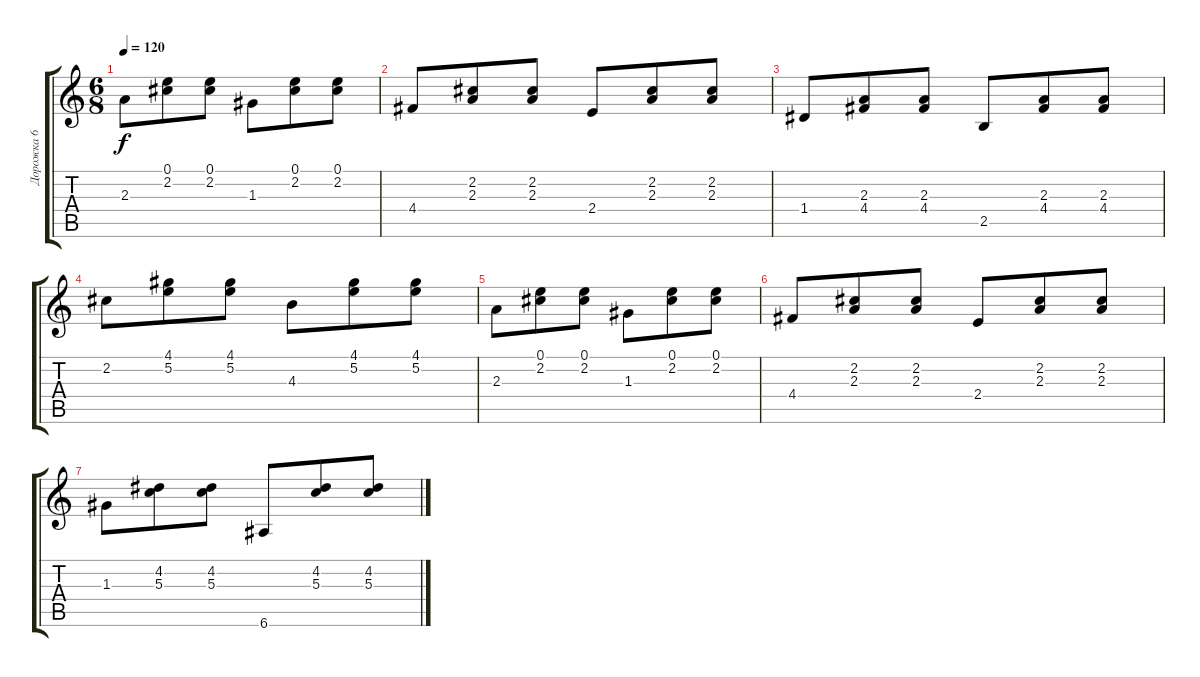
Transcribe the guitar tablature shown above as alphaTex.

\track ("Дорожка 6" "Дорожка 6") {instrument acousticbass}
\staff {score tabs}
\tuning (E4 B3 G3 D3 A2 E2) {hide}
\ts (6 8)
\tempo 120
\clef g2
\ks c
2.3.8{dy f} (0.1 2.2).8 (0.1 2.2).8 1.3.8 (0.1 2.2).8 (0.1 2.2).8 |
4.4.8 (2.2 2.3).8 (2.2 2.3).8 2.4.8 (2.2 2.3).8 (2.2 2.3).8 |
1.4.8 (2.3 4.4).8 (2.3 4.4).8 2.5.8 (2.3 4.4).8 (2.3 4.4).8 |
2.2.8 (4.1 5.2).8 (4.1 5.2).8 4.3.8 (4.1 5.2).8 (4.1 5.2).8 |
2.3.8 (0.1 2.2).8 (0.1 2.2).8 1.3.8 (0.1 2.2).8 (0.1 2.2).8 |
4.4.8 (2.2 2.3).8 (2.2 2.3).8 2.4.8 (2.2 2.3).8 (2.2 2.3).8 |
1.3.8 (4.2 5.3).8 (4.2 5.3).8 6.6.8 (4.2 5.3).8 (4.2 5.3).8
